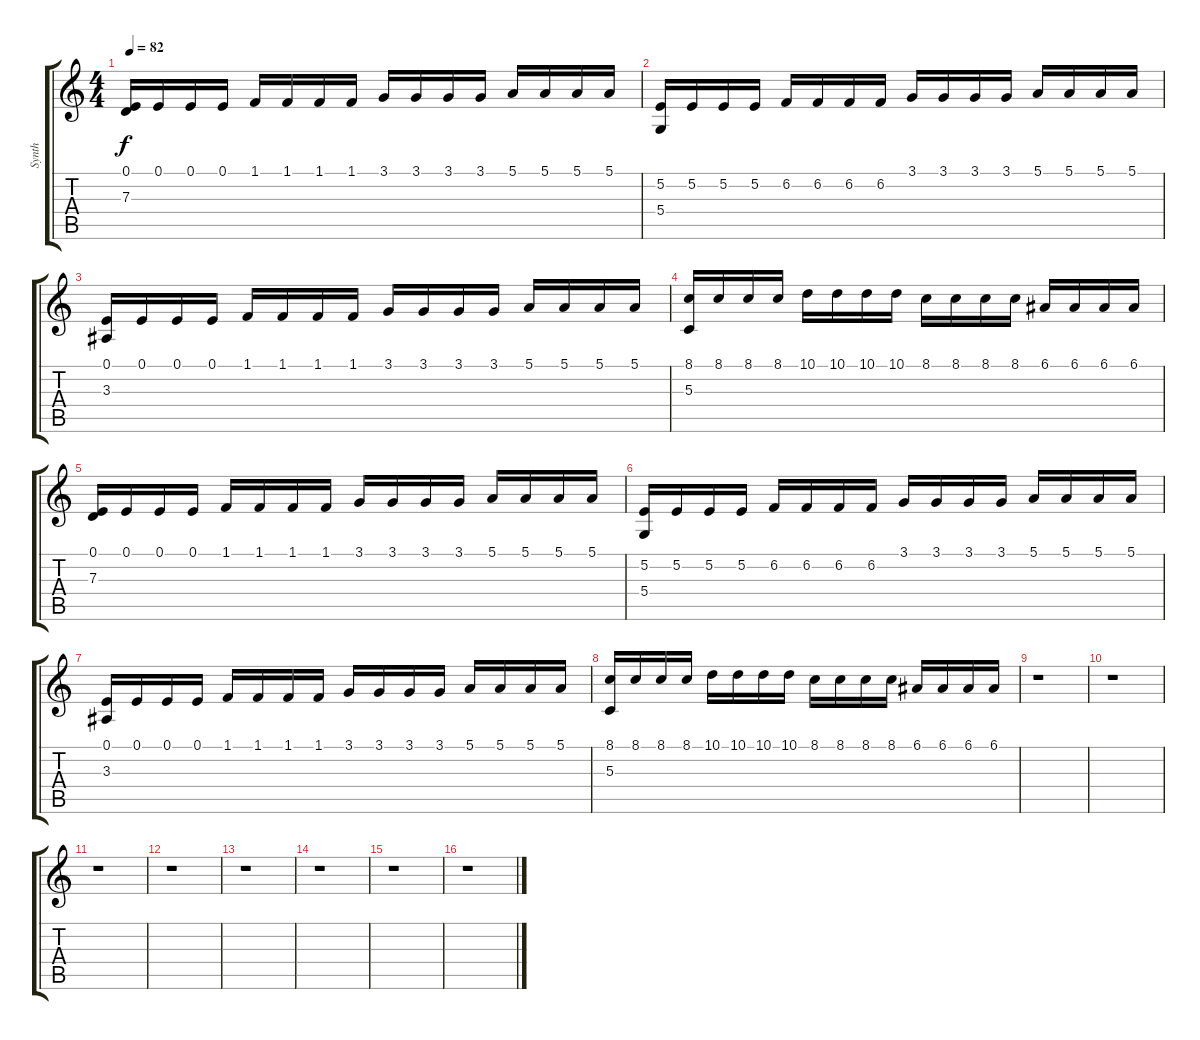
\track ("Synth" "Synth") {instrument lead6voice}
\staff {score tabs}
\tuning (E4 B3 G3 D3 A2 E2) {hide}
\ts (4 4)
\tempo 82
\clef g2
\ks c
(0.1 7.3).16{dy f volume 14 balance 8} 0.1.16 0.1.16 0.1.16 1.1.16 1.1.16 1.1.16 1.1.16 3.1.16 3.1.16 3.1.16 3.1.16 5.1.16 5.1.16 5.1.16 5.1.16 |
(5.2 5.4).16 5.2.16 5.2.16 5.2.16 6.2.16 6.2.16 6.2.16 6.2.16 3.1.16 3.1.16 3.1.16 3.1.16 5.1.16 5.1.16 5.1.16 5.1.16 |
(0.1 3.3).16 0.1.16 0.1.16 0.1.16 1.1.16 1.1.16 1.1.16 1.1.16 3.1.16 3.1.16 3.1.16 3.1.16 5.1.16 5.1.16 5.1.16 5.1.16 |
(8.1 5.3).16 8.1.16 8.1.16 8.1.16 10.1.16 10.1.16 10.1.16 10.1.16 8.1.16 8.1.16 8.1.16 8.1.16 6.1.16 6.1.16 6.1.16 6.1.16 |
(0.1 7.3).16 0.1.16 0.1.16 0.1.16 1.1.16 1.1.16 1.1.16 1.1.16 3.1.16 3.1.16 3.1.16 3.1.16 5.1.16 5.1.16 5.1.16 5.1.16 |
(5.2 5.4).16 5.2.16 5.2.16 5.2.16 6.2.16 6.2.16 6.2.16 6.2.16 3.1.16 3.1.16 3.1.16 3.1.16 5.1.16 5.1.16 5.1.16 5.1.16 |
(0.1 3.3).16 0.1.16 0.1.16 0.1.16 1.1.16 1.1.16 1.1.16 1.1.16 3.1.16 3.1.16 3.1.16 3.1.16 5.1.16 5.1.16 5.1.16 5.1.16 |
(8.1 5.3).16 8.1.16 8.1.16 8.1.16 10.1.16 10.1.16 10.1.16 10.1.16 8.1.16 8.1.16 8.1.16 8.1.16 6.1.16 6.1.16 6.1.16 6.1.16 |
r.1 |
r.1 |
r.1 |
r.1 |
r.1 |
r.1 |
r.1 |
r.1
